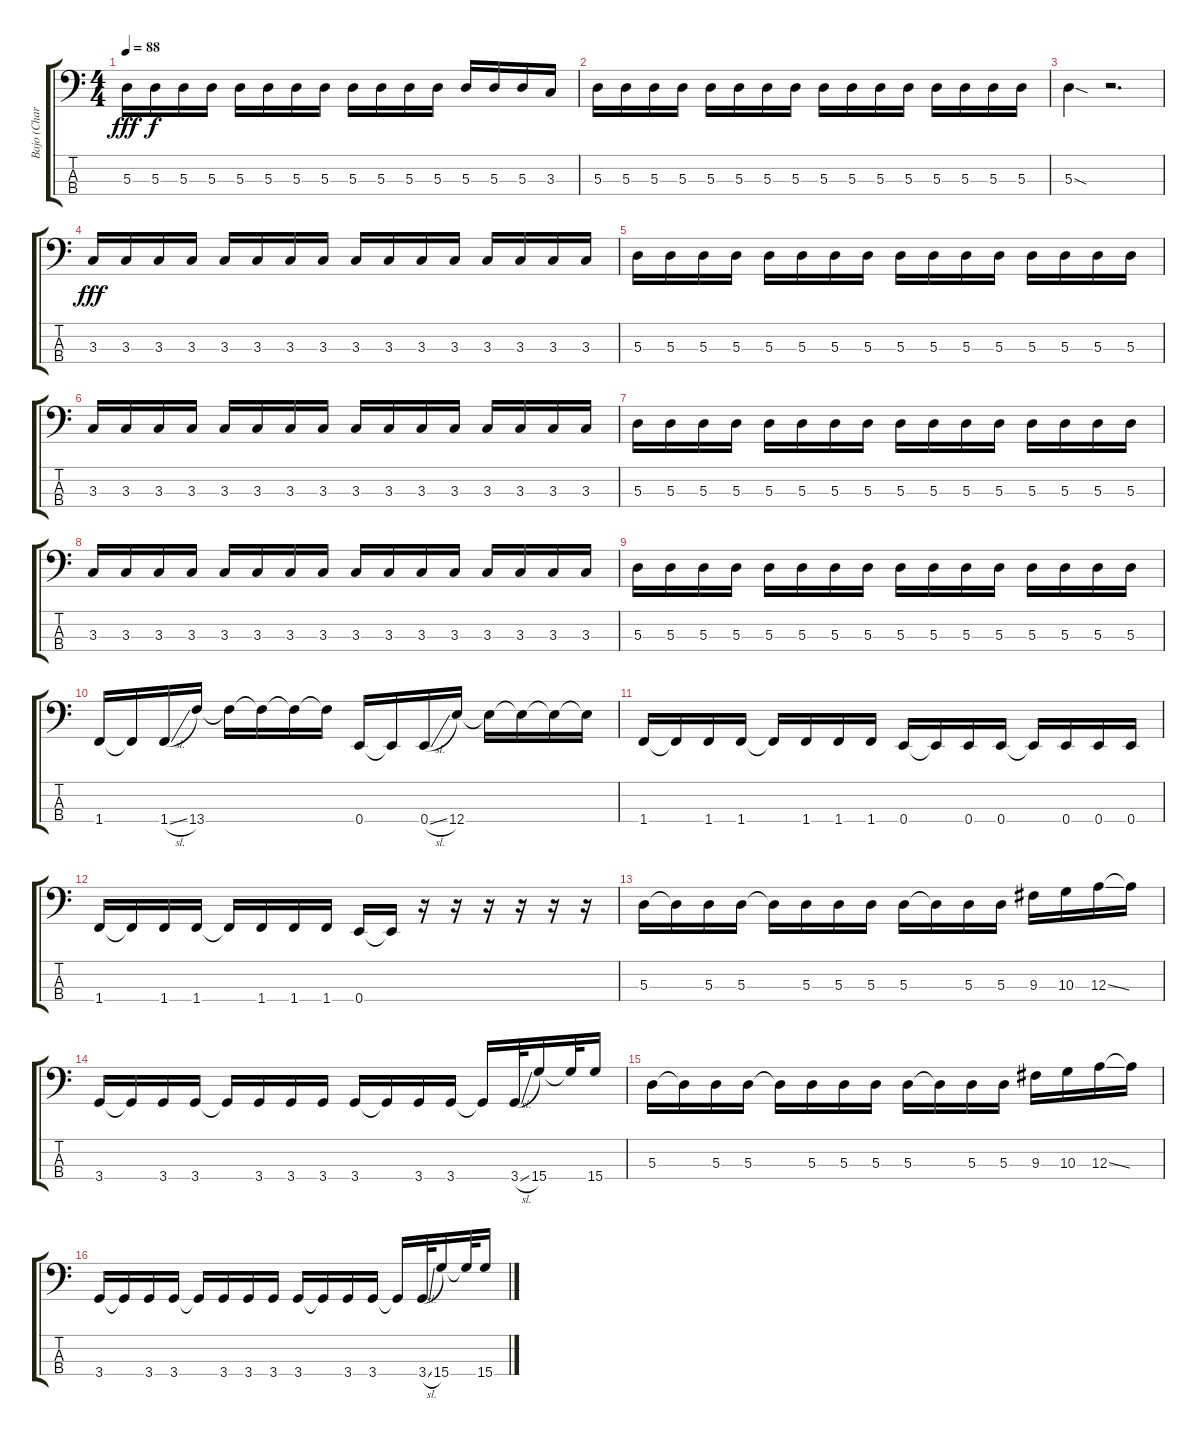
\track ("Bajo (Charles)" "Bajo (Char") {instrument electricbassfinger}
\staff {score tabs}
\tuning (G2 D2 A1 E1) {hide}
\ts (4 4)
\tempo 88
\clef f4
\ks c
5.3.16{dy fff} 5.3.16{dy f} 5.3.16 5.3.16 5.3.16 5.3.16 5.3.16 5.3.16 5.3.16 5.3.16 5.3.16 5.3.16 5.3.16 5.3.16 5.3.16 3.3.16 |
5.3.16 5.3.16 5.3.16 5.3.16 5.3.16 5.3.16 5.3.16 5.3.16 5.3.16 5.3.16 5.3.16 5.3.16 5.3.16 5.3.16 5.3.16 5.3.16 |
5.3{sod}.4 r.2{d} |
3.3.16{dy fff} 3.3.16 3.3.16 3.3.16 3.3.16 3.3.16 3.3.16 3.3.16 3.3.16 3.3.16 3.3.16 3.3.16 3.3.16 3.3.16 3.3.16 3.3.16 |
5.3.16 5.3.16 5.3.16 5.3.16 5.3.16 5.3.16 5.3.16 5.3.16 5.3.16 5.3.16 5.3.16 5.3.16 5.3.16 5.3.16 5.3.16 5.3.16 |
3.3.16 3.3.16 3.3.16 3.3.16 3.3.16 3.3.16 3.3.16 3.3.16 3.3.16 3.3.16 3.3.16 3.3.16 3.3.16 3.3.16 3.3.16 3.3.16 |
5.3.16 5.3.16 5.3.16 5.3.16 5.3.16 5.3.16 5.3.16 5.3.16 5.3.16 5.3.16 5.3.16 5.3.16 5.3.16 5.3.16 5.3.16 5.3.16 |
3.3.16 3.3.16 3.3.16 3.3.16 3.3.16 3.3.16 3.3.16 3.3.16 3.3.16 3.3.16 3.3.16 3.3.16 3.3.16 3.3.16 3.3.16 3.3.16 |
5.3.16 5.3.16 5.3.16 5.3.16 5.3.16 5.3.16 5.3.16 5.3.16 5.3.16 5.3.16 5.3.16 5.3.16 5.3.16 5.3.16 5.3.16 5.3.16 |
1.4.16 1.4{t}.16 1.4{sl}.16 13.4.16 13.4{t}.16 13.4{t}.16 13.4{t}.16 13.4{t}.16 0.4.16 0.4{t}.16 0.4{sl}.16 12.4.16 12.4{t}.16 12.4{t}.16 12.4{t}.16 12.4{t}.16 |
1.4.16 1.4{t}.16 1.4.16 1.4.16 1.4{t}.16 1.4.16 1.4.16 1.4.16 0.4.16 0.4{t}.16 0.4.16 0.4.16 0.4{t}.16 0.4.16 0.4.16 0.4.16 |
1.4.16 1.4{t}.16 1.4.16 1.4.16 1.4{t}.16 1.4.16 1.4.16 1.4.16 0.4.16 0.4{t}.16 r.16 r.16 r.16 r.16 r.16 r.16 |
5.3.16 5.3{t}.16 5.3.16 5.3.16 5.3{t}.16 5.3.16 5.3.16 5.3.16 5.3.16 5.3{t}.16 5.3.16 5.3.16 9.3.16 10.3.16 12.3{ss}.16 12.3{t}.16 |
3.4.16 3.4{t}.16 3.4.16 3.4.16 3.4{t}.16 3.4.16 3.4.16 3.4.16 3.4.16 3.4{t}.16 3.4.16 3.4.16 3.4{t}.16 3.4{sl}.32 15.4.16 15.4{t}.32 15.4.16 |
5.3.16 5.3{t}.16 5.3.16 5.3.16 5.3{t}.16 5.3.16 5.3.16 5.3.16 5.3.16 5.3{t}.16 5.3.16 5.3.16 9.3.16 10.3.16 12.3{ss}.16 12.3{t}.16 |
3.4.16 3.4{t}.16 3.4.16 3.4.16 3.4{t}.16 3.4.16 3.4.16 3.4.16 3.4.16 3.4{t}.16 3.4.16 3.4.16 3.4{t}.16 3.4{sl}.32 15.4.16 15.4{t}.32 15.4.16
